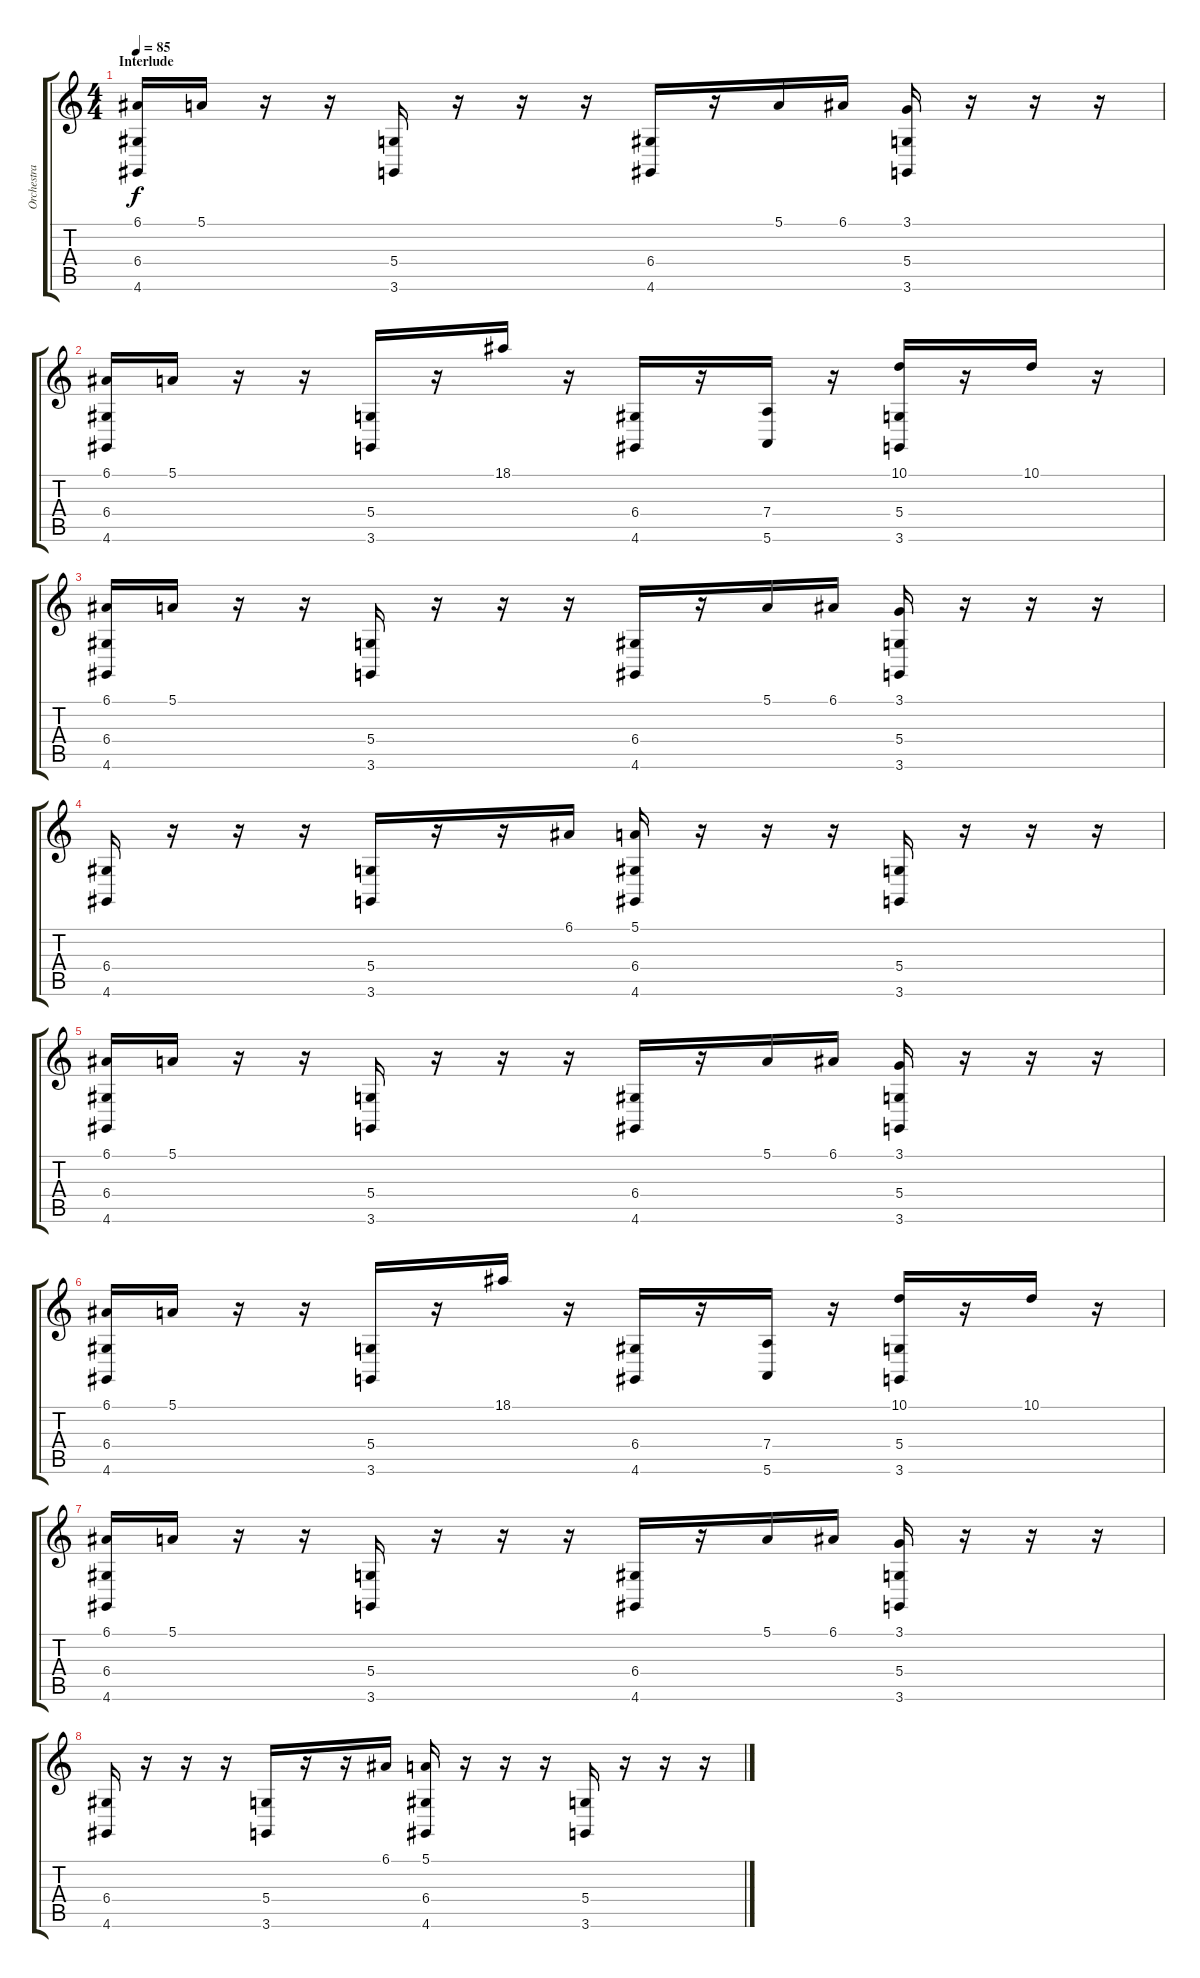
\track ("Orchestra" "Orchestra") {instrument orchestrahit}
\staff {score tabs}
\tuning (E4 B3 G3 D3 A2 E2) {hide}
\ts (4 4)
\section ("" "Interlude")
\tempo 85
\clef g2
\ks c
(6.1 6.4 4.6).16{dy f} 5.1.16 r.16 r.16 (5.4 3.6).16 r.16 r.16 r.16 (6.4 4.6).16 r.16 5.1.16 6.1.16 (3.1 5.4 3.6).16 r.16 r.16 r.16 |
(6.1 6.4 4.6).16 5.1.16 r.16 r.16 (5.4 3.6).16 r.16 18.1.16 r.16 (6.4 4.6).16 r.16 (7.4 5.6).16 r.16 (10.1 5.4 3.6).16 r.16 10.1.16 r.16 |
(6.1 6.4 4.6).16 5.1.16 r.16 r.16 (5.4 3.6).16 r.16 r.16 r.16 (6.4 4.6).16 r.16 5.1.16 6.1.16 (3.1 5.4 3.6).16 r.16 r.16 r.16 |
(6.4 4.6).16 r.16 r.16 r.16 (5.4 3.6).16 r.16 r.16 6.1.16 (5.1 6.4 4.6).16 r.16 r.16 r.16 (5.4 3.6).16 r.16 r.16 r.16 |
(6.1 6.4 4.6).16 5.1.16 r.16 r.16 (5.4 3.6).16 r.16 r.16 r.16 (6.4 4.6).16 r.16 5.1.16 6.1.16 (3.1 5.4 3.6).16 r.16 r.16 r.16 |
(6.1 6.4 4.6).16 5.1.16 r.16 r.16 (5.4 3.6).16 r.16 18.1.16 r.16 (6.4 4.6).16 r.16 (7.4 5.6).16 r.16 (10.1 5.4 3.6).16 r.16 10.1.16 r.16 |
(6.1 6.4 4.6).16 5.1.16 r.16 r.16 (5.4 3.6).16 r.16 r.16 r.16 (6.4 4.6).16 r.16 5.1.16 6.1.16 (3.1 5.4 3.6).16 r.16 r.16 r.16 |
(6.4 4.6).16 r.16 r.16 r.16 (5.4 3.6).16 r.16 r.16 6.1.16 (5.1 6.4 4.6).16 r.16 r.16 r.16 (5.4 3.6).16 r.16 r.16 r.16
